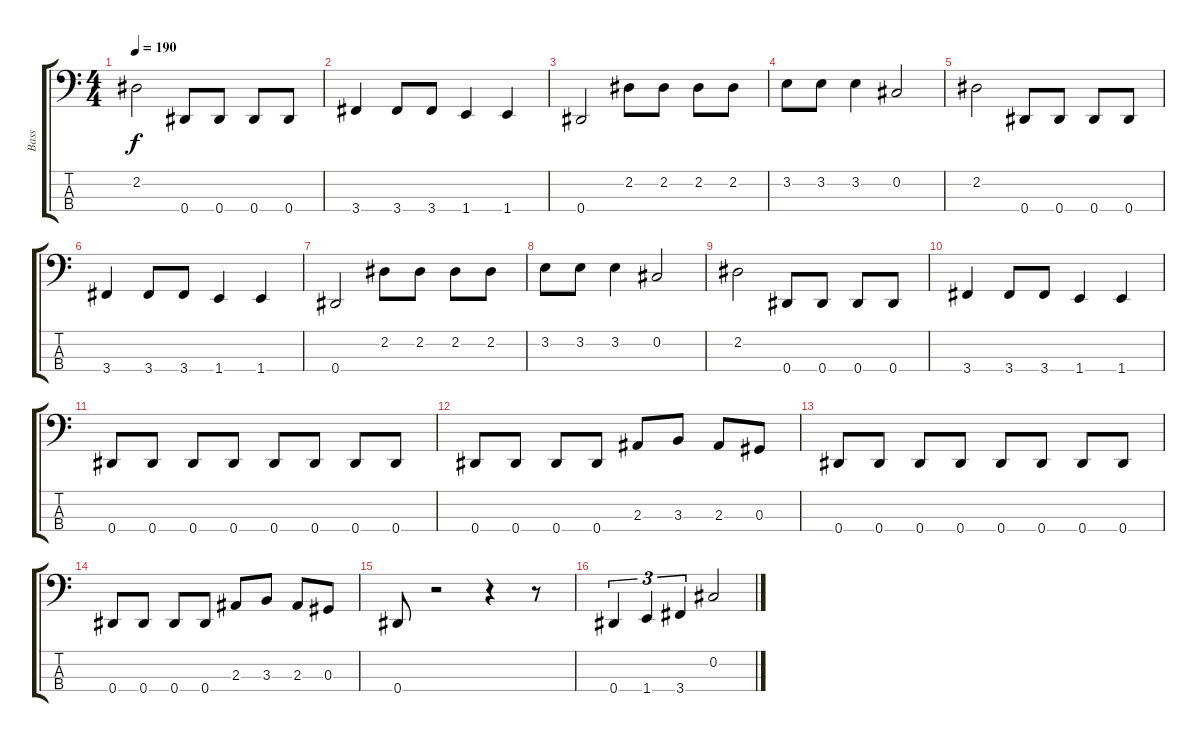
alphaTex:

\track ("Bass" "Bass") {instrument electricbasspick}
\staff {score tabs}
\tuning (Gb2 Db2 Ab1 Eb1) {hide}
\ts (4 4)
\tempo 190
\clef f4
\ks c
2.2.2{dy f} 0.4.8 0.4.8 0.4.8 0.4.8 |
3.4.4 3.4.8 3.4.8 1.4.4 1.4.4 |
0.4.2 2.2.8 2.2.8 2.2.8 2.2.8 |
3.2.8 3.2.8 3.2.4 0.2.2 |
2.2.2 0.4.8 0.4.8 0.4.8 0.4.8 |
3.4.4 3.4.8 3.4.8 1.4.4 1.4.4 |
0.4.2 2.2.8 2.2.8 2.2.8 2.2.8 |
3.2.8 3.2.8 3.2.4 0.2.2 |
2.2.2 0.4.8 0.4.8 0.4.8 0.4.8 |
3.4.4 3.4.8 3.4.8 1.4.4 1.4.4 |
0.4.8 0.4.8 0.4.8 0.4.8 0.4.8 0.4.8 0.4.8 0.4.8 |
0.4.8 0.4.8 0.4.8 0.4.8 2.3.8 3.3.8 2.3.8 0.3.8 |
0.4.8 0.4.8 0.4.8 0.4.8 0.4.8 0.4.8 0.4.8 0.4.8 |
0.4.8 0.4.8 0.4.8 0.4.8 2.3.8 3.3.8 2.3.8 0.3.8 |
0.4.8 r.2 r.4 r.8 |
0.4.4{tu (3 2)} 1.4.4{tu (3 2)} 3.4.4{tu (3 2)} 0.2.2
